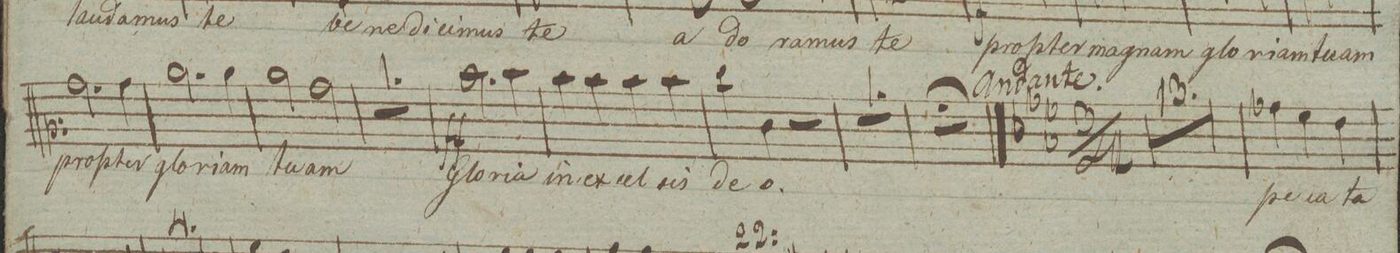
**kern	**text	**dynam
*I"Alto.	*	*
*clefC3	*	*
*k[]	*	*
*met(c|)	*	*
*M2/2	*	*
2.g\	pro-	p
4g\	-pter	.
=54	=54	=54
2.a\	glo-	.
4a\	-riam	.
=55	=55	=55
2a\	tu-	.
2g\	-am	.
=56	=56	=56
1r	.	.
=57	=57	=57
2.b\	Glo-	ff
4b\	-ria	.
=58	=58	=58
4b\	in	.
4b\	ex-	.
4b\	-cel-	.
4b\	-sis	.
=59	=59	=59
4cc\	de-	.
4c\	-o.	.
2r	.	.
=60	=60	=60
1r	.	.
=61	=61	=61
1r;	.	.
==62	==62	==62
*k[b-e-a-d-]	*	*
*M3/4	*	*
2.r	.	.
=63	=63	=63
2.r	.	.
=64	=64	=64
2.r	.	.
=65	=65	=65
2.r	.	.
=66	=66	=66
2.r	.	.
=67	=67	=67
2.r	.	.
=68	=68	=68
2.r	.	.
=69	=69	=69
2.r	.	.
=70	=70	=70
2.r	.	.
=71	=71	=71
2.r	.	.
=72	=72	=72
2.r	.	.
=73	=73	=73
2.r	.	.
=74	=74	=74
2.r	.	.
=75	=75	=75
4g-X\	pe-	.
4f\	-ca-	.
4e-\	-ta	.
=76	=76	=76
*-	*-	*-
